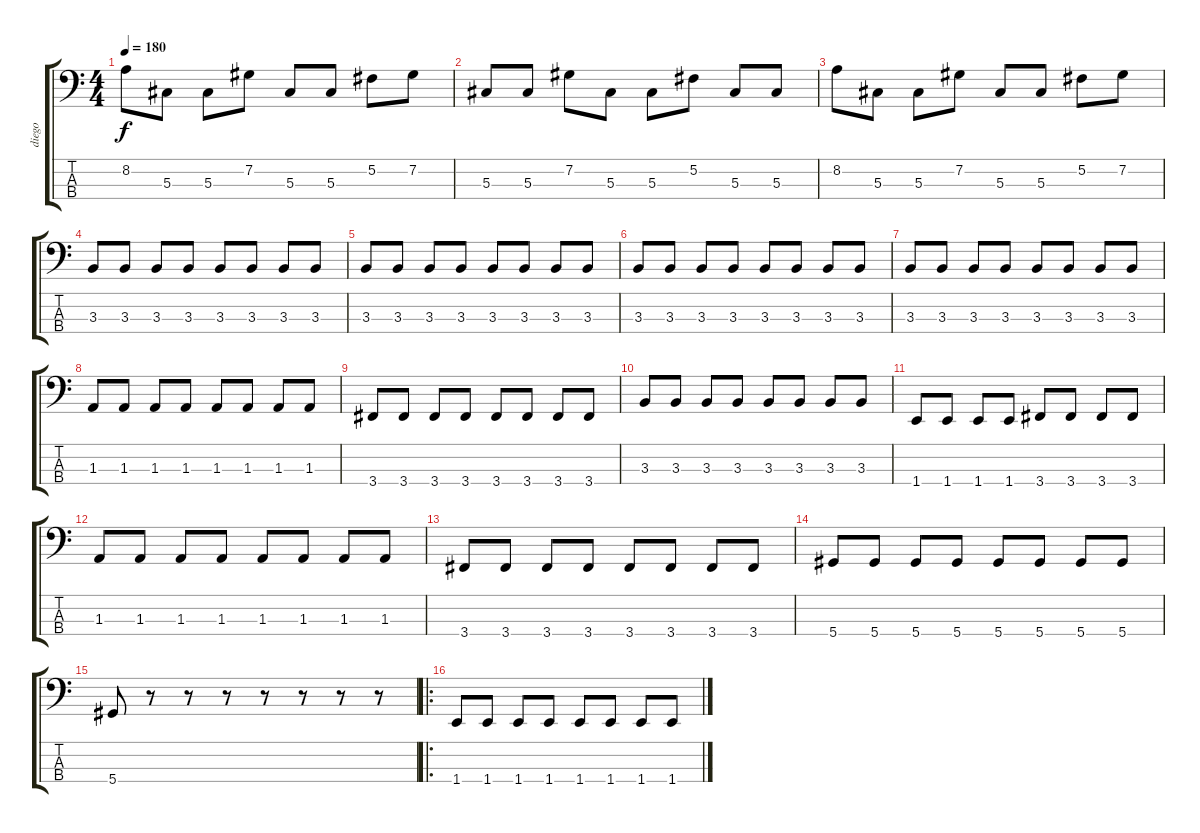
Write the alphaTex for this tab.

\track ("diego" "diego") {instrument electricbassfinger}
\staff {score tabs}
\tuning (Gb2 Db2 Ab1 Eb1) {hide}
\ts (4 4)
\tempo 180
\clef f4
\ks c
8.2.8{dy f} 5.3.8 5.3.8 7.2.8 5.3.8 5.3.8 5.2.8 7.2.8 |
5.3.8 5.3.8 7.2.8 5.3.8 5.3.8 5.2.8 5.3.8 5.3.8 |
8.2.8 5.3.8 5.3.8 7.2.8 5.3.8 5.3.8 5.2.8 7.2.8 |
3.3.8 3.3.8 3.3.8 3.3.8 3.3.8 3.3.8 3.3.8 3.3.8 |
3.3.8 3.3.8 3.3.8 3.3.8 3.3.8 3.3.8 3.3.8 3.3.8 |
3.3.8 3.3.8 3.3.8 3.3.8 3.3.8 3.3.8 3.3.8 3.3.8 |
3.3.8 3.3.8 3.3.8 3.3.8 3.3.8 3.3.8 3.3.8 3.3.8 |
1.3.8 1.3.8 1.3.8 1.3.8 1.3.8 1.3.8 1.3.8 1.3.8 |
3.4.8 3.4.8 3.4.8 3.4.8 3.4.8 3.4.8 3.4.8 3.4.8 |
3.3.8 3.3.8 3.3.8 3.3.8 3.3.8 3.3.8 3.3.8 3.3.8 |
1.4.8 1.4.8 1.4.8 1.4.8 3.4.8 3.4.8 3.4.8 3.4.8 |
1.3.8 1.3.8 1.3.8 1.3.8 1.3.8 1.3.8 1.3.8 1.3.8 |
3.4.8 3.4.8 3.4.8 3.4.8 3.4.8 3.4.8 3.4.8 3.4.8 |
5.4.8 5.4.8 5.4.8 5.4.8 5.4.8 5.4.8 5.4.8 5.4.8 |
5.4.8 r.8 r.8 r.8 r.8 r.8 r.8 r.8 |
\ro
1.4.8 1.4.8 1.4.8 1.4.8 1.4.8 1.4.8 1.4.8 1.4.8
